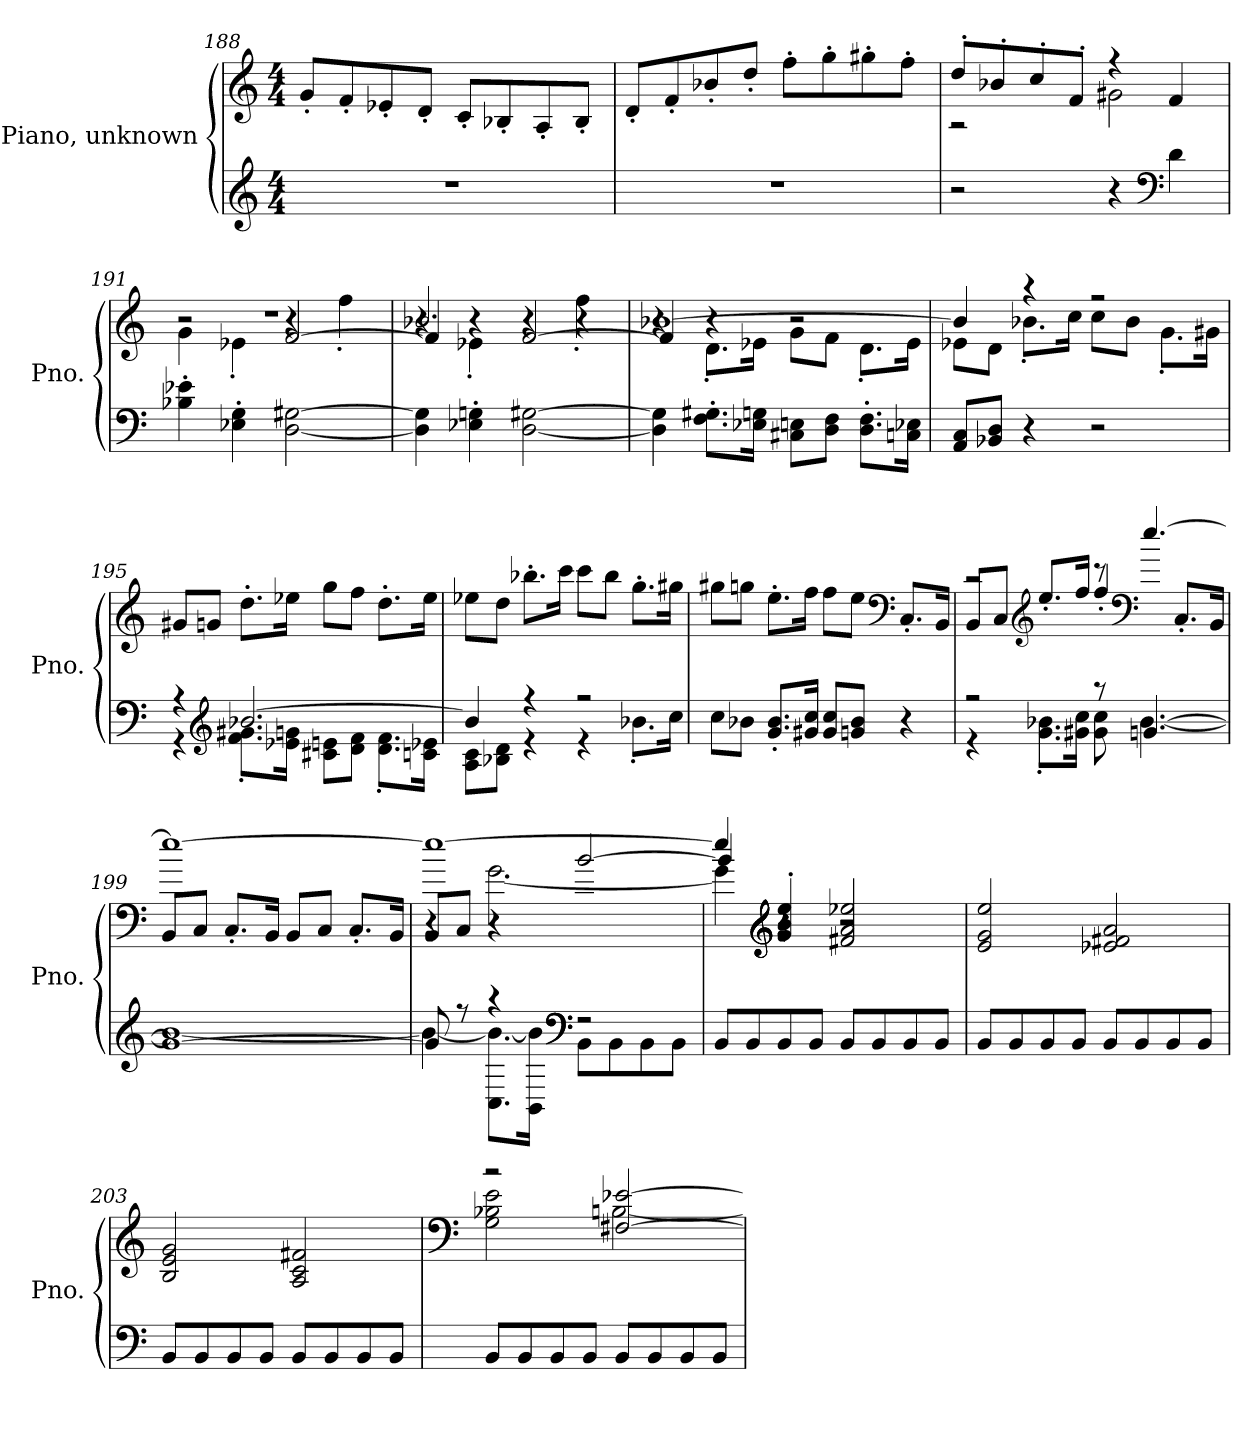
**kern	**kern
*part1	*part1
*staff2	*staff1
*I"Piano, unknown	*
*I'Pno.	*
*clefG2	*clefG2
*k[]	*k[]
*M4/4	*M4/4
=188	=188
1r	8g'/L
.	8f'/
.	8e-X'/
.	8d'/J
.	8c'/L
.	8B-X'/
.	8A'/
.	8B-'/J
=189	=189
1r	8d'/L
.	8f'/
.	8b-X'/
.	8dd'/J
.	8ff'\L
.	8gg'\
.	8gg#X'\
.	8ff'\J
!!LO:LB:g=z
=190	=190
*	*^
2r	8dd'/L	2r
.	8b-X'/	.
.	8cc'/	.
.	8f'/J	.
4r	4r	2g#X\
*clefF4	*	*
4d\	4f/	.
=191	=191	=191
*	*	*^
4B-X\' 4e-X\'	1r	4g\	2r
4E-X\' 4G\'	.	4e-X'\	.
[2D\ [2G#X\	.	4r	[2f/
.	.	4ff'\	.
=192	=192	=192	=192
4D\] 4G#\]	2.b-X/	4r	4f/]
4E-X\' 4Gn\'	.	4e-X'\	4r
[2D\ [2G#X\	.	4r	[2f/
.	4r	4ff'\	.
=193	=193	=193	=193
4D\] 4G#\]	[1b-X	4r	4f/]
8.F\' 8.G#X\'L	.	8.d'\L	4r
16E-X\ 16Gn\Jk	.	16e-X\Jk	.
8C#X\ 8En\L	.	8g\L	2r
8D\ 8F\J	.	8f\J	.
8.D\' 8.F\'L	.	8.d'\L	.
16Cn\ 16E-X\Jk	.	16e-\Jk	.
*	*	*v	*v
!!LO:LB:g=z
=194	=194	=194
8AA/ 8C/L	4b-/]	8e-X\L
8BB-X/ 8D/J	.	8d\J
4r	4r	8.b-X'\L
.	.	16cc\Jk
2r	2r	8cc\L
.	.	8b-\J
.	.	8.g'\L
.	.	16g#X\Jk
*	*v	*v
=195	=195
*^	*
4r	4r	8g#X/L
.	.	8gn/J
*clefG2	*	*
[2.b-X/	8.f\' 8.g#X\'L	8.dd'\L
.	16e-X\ 16gn\Jk	16ee-X\Jk
.	8c#X\ 8en\L	8gg\L
.	8d\ 8f\J	8ff\J
.	8.d\' 8.f\'L	8.dd'\L
.	16cn\ 16e-X\Jk	16ee-\Jk
=196	=196	=196
4b-/]	8A\ 8c\L	8ee-X\L
.	8B-X\ 8d\J	8dd\J
4r	4r	8.bb-X'\L
.	.	16ccc\Jk
2r	4r	8ccc\L
.	.	8bb-\J
.	8.b-X'\L	8.gg'\L
.	16cc\Jk	16gg#X\Jk
*v	*v	*
!!LO:LB:g=z
=197	=197
8cc\L	8gg#X\L
8b-X\J	8ggn\J
8.g/' 8.b-/'L	8.ee'\L
16g#X/ 16cc/Jk	16ff\Jk
8g#/ 8cc/L	8ff\L
8gn/ 8b-/J	8ee\J
*	*clefF4
4r	8.C'/L
.	16BB/Jk
=198	=198
*^	*^
2r	4r	2r	8BB/L
.	.	.	8C/J
*	*	*clefG2	*
.	8.g\' 8.b-X\'L	.	8.ee'/L
.	16g#X\ 16cc\Jk	.	16ff/Jk
8r	8g#\ 8cc\	8r	4ff'/
*	*	*clefF4	*
[4.gn/	[4.b-\	[4.ee/	.
.	.	.	8.C'/L
.	.	.	16BB/Jk
=199	=199	=199	=199
1g_	1b-_	1ee_	8BB/L
.	.	.	8C/J
.	.	.	8.C'/L
.	.	.	16BB/Jk
.	.	.	8BB/L
.	.	.	8C/J
.	.	.	8.C'/L
.	.	.	16BB/Jk
!!LO:LB:g=z
=200	=200	=200	=200
*	*	*	*^
8g/]	4b-\_	1ee_	4r	8BB/L
8r	.	.	.	8C/J
4r	8.C\ 8.b-\_L	.	[2.g\	4r
.	16BB\ 16b-\]Jk	.	.	.
*clefF4	*	*	*	*
2r	8BB\L	.	.	[2b/
.	8BB\	.	.	.
.	8BB\	.	.	.
.	8BB\J	.	.	.
*v	*v	*	*	*
=201	=201	=201	=201
8BB/L	4ee/]	4g\]	4b/]
8BB/	.	.	.
*	*clefG2	*	*
8BB/	4r	4r	4g/' 4b/' 4ee/'
8BB/J	.	.	.
8BB/L	2r	2r	2f#X/ 2a/ 2ee-X/
8BB/	.	.	.
8BB/	.	.	.
8BB/J	.	.	.
*	*v	*v	*v
=202	=202
8BB/L	2e/ 2g/ 2ee/
8BB/	.
8BB/	.
8BB/J	.
8BB/L	2e-X/ 2f#X/ 2a/
8BB/	.
8BB/	.
8BB/J	.
=203	=203
8BB/L	2B/ 2e/ 2g/
8BB/	.
8BB/	.
8BB/J	.
8BB/L	2A/ 2c/ 2f#X/
8BB/	.
8BB/	.
8BB/J	.
!!LO:PB:g=z
=204	=204
*	*clefF4
*	*^
8BB/L	2r	2G\ 2B-X\ 2e\
8BB/	.	.
8BB/	.	.
8BB/J	.	.
8BB/L	[2F#X/ [2e-X/	[2Bn\
8BB/	.	.
8BB/	.	.
8BB/J	.	.
*	*v	*v
=	=
*-	*-
